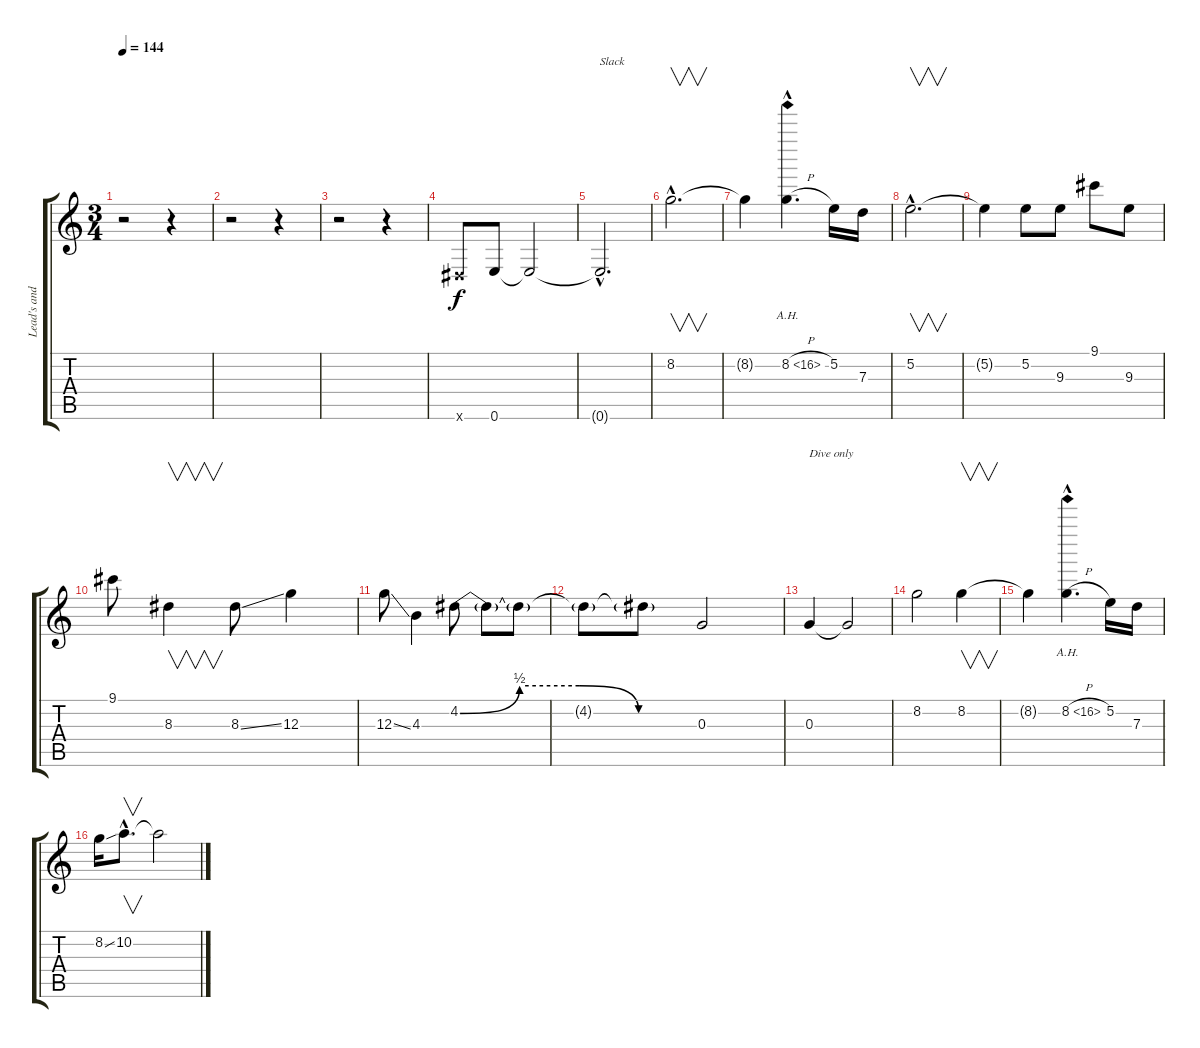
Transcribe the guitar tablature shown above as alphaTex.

\track ("Lead's and Fills." "Lead's and") {instrument distortionguitar}
\staff {score tabs}
\tuning (E4 B3 G3 D3 A2 E2) {hide}
\ts (3 4)
\tempo 144
\clef g2
\ks c
r.2{dy f} r.4 |
r.2 r.4 |
r.2 r.4 |
-1.6{x}.8 0.6.8 0.6{t}.2 |
0.6{hac t}.2{d txt "Slack"} |
8.2{hac}.2{v d} |
8.2{t}.4 8.2{ah 8 h hac}.4{d} 5.2.16 7.3.16 |
5.2{hac}.2{v d} |
5.2{t}.4 5.2.8 9.3.8 9.1.8 9.3.8 |
9.1.8 8.3.4{v} 8.3{ss}.8 12.3.4 |
12.3{ss}.8 4.3.4 4.2{be (custom 0 0 15 2 30 2 45 0 60 0)}.8 4.2{t}.8 4.2{t}.8 |
4.2{t}.8 4.2{t}.8 0.3.2 |
0.3.4{txt "Dive only"} 0.3{t}.2 |
8.2.2 8.2.4{v} |
8.2{t}.4 8.2{ah 8 h hac}.4{d} 5.2.16 7.3.16 |
8.2{ss}.16 10.2{hac}.8{v d} 10.2{t}.2
